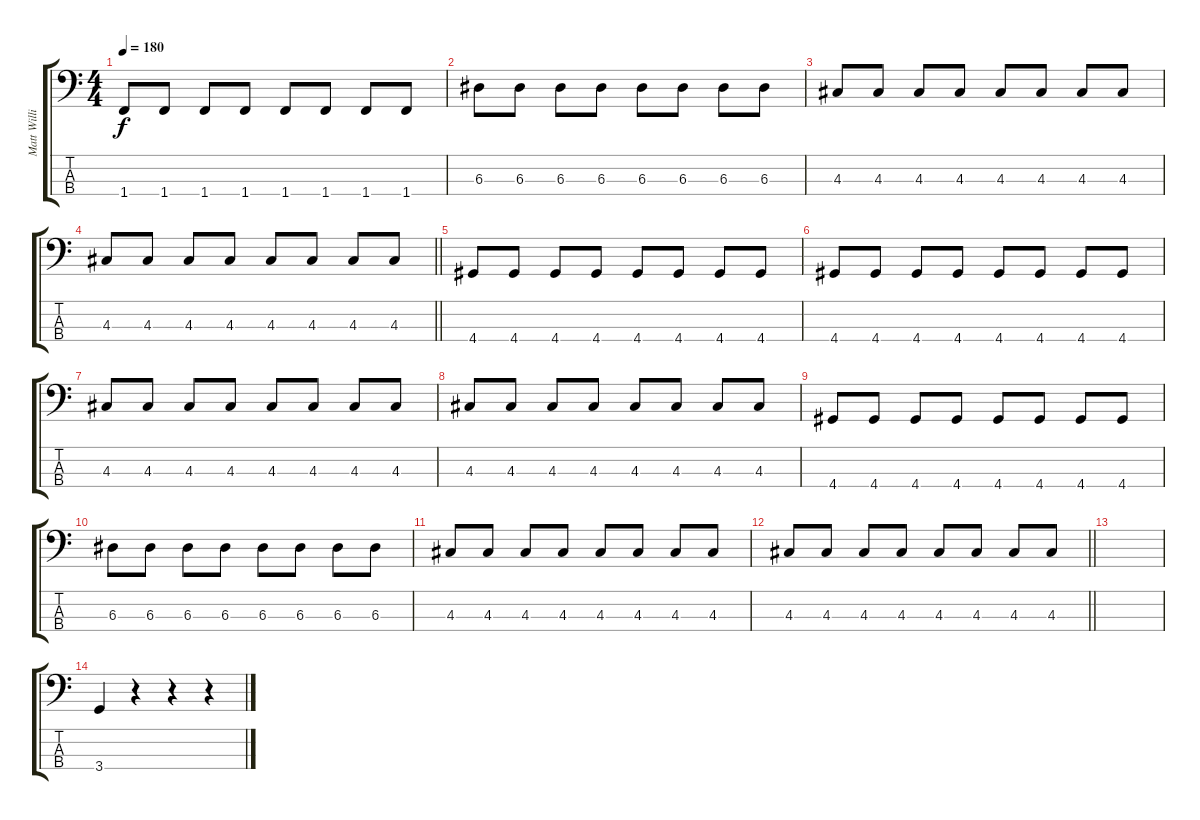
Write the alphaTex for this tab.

\track ("Matt Willis" "Matt Willi") {instrument electricbassfinger}
\staff {score tabs}
\tuning (G2 D2 A1 E1) {hide}
\ts (4 4)
\tempo 180
\clef f4
\ks c
1.4.8{dy f} 1.4.8 1.4.8 1.4.8 1.4.8 1.4.8 1.4.8 1.4.8 |
6.3.8 6.3.8 6.3.8 6.3.8 6.3.8 6.3.8 6.3.8 6.3.8 |
4.3.8 4.3.8 4.3.8 4.3.8 4.3.8 4.3.8 4.3.8 4.3.8 |
\barLineRight lightlight
4.3.8 4.3.8 4.3.8 4.3.8 4.3.8 4.3.8 4.3.8 4.3.8 |
4.4.8 4.4.8 4.4.8 4.4.8 4.4.8 4.4.8 4.4.8 4.4.8 |
4.4.8 4.4.8 4.4.8 4.4.8 4.4.8 4.4.8 4.4.8 4.4.8 |
4.3.8 4.3.8 4.3.8 4.3.8 4.3.8 4.3.8 4.3.8 4.3.8 |
4.3.8 4.3.8 4.3.8 4.3.8 4.3.8 4.3.8 4.3.8 4.3.8 |
4.4.8 4.4.8 4.4.8 4.4.8 4.4.8 4.4.8 4.4.8 4.4.8 |
6.3.8 6.3.8 6.3.8 6.3.8 6.3.8 6.3.8 6.3.8 6.3.8 |
4.3.8 4.3.8 4.3.8 4.3.8 4.3.8 4.3.8 4.3.8 4.3.8 |
\barLineRight lightlight
4.3.8 4.3.8 4.3.8 4.3.8 4.3.8 4.3.8 4.3.8 4.3.8 |
|
3.4.4 r.4 r.4 r.4
